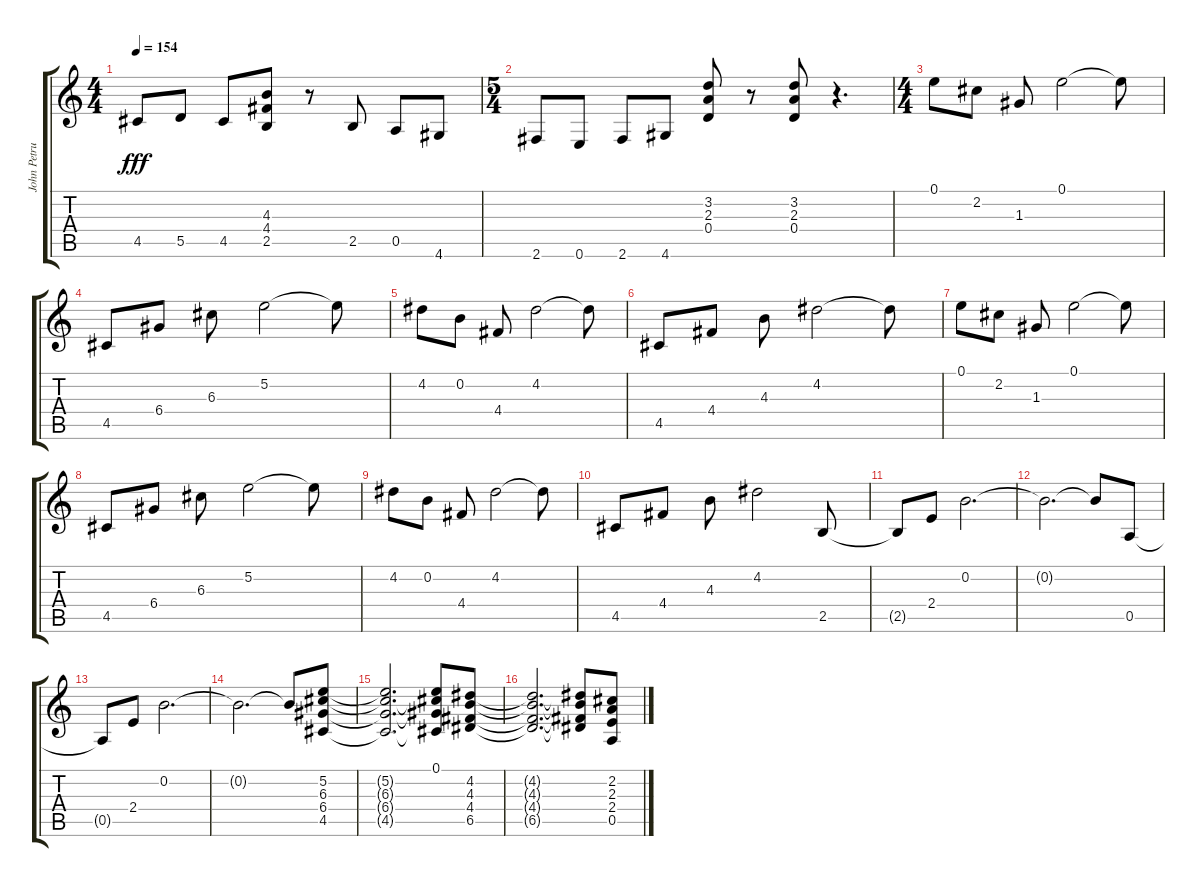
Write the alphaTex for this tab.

\track ("John Petrucci Rhythm" "John Petru") {instrument distortionguitar}
\staff {score tabs}
\tuning (E4 B3 G3 D3 A2 E2) {hide}
\ts (4 4)
\tempo 154
\clef g2
\ks c
4.5.8{dy fff} 5.5.8 4.5.8 (4.3 4.4 2.5).8 r.8 2.5.8 0.5.8 4.6.8 |
\ts (5 4)
2.6.8 0.6.8 2.6.8 4.6.8 (3.2 2.3 0.4).8 r.8 (3.2 2.3 0.4).8 r.4{d} |
\ts (4 4)
0.1.8 2.2.8 1.3.8 0.1.2 0.1{t}.8 |
4.5.8 6.4.8 6.3.8 5.2.2 5.2{t}.8 |
4.2.8 0.2.8 4.4.8 4.2.2 4.2{t}.8 |
4.5.8 4.4.8 4.3.8 4.2.2 4.2{t}.8 |
0.1.8 2.2.8 1.3.8 0.1.2 0.1{t}.8 |
4.5.8 6.4.8 6.3.8 5.2.2 5.2{t}.8 |
4.2.8 0.2.8 4.4.8 4.2.2 4.2{t}.8 |
4.5.8 4.4.8 4.3.8 4.2.2 2.5.8 |
2.5{t}.8 2.4.8 0.2.2{d} |
0.2{t}.2{d} 0.2{t}.8 0.5.8 |
0.5{t}.8 2.4.8 0.2.2{d} |
0.2{t}.2{d} 0.2{t}.8 (5.2 6.3 6.4 4.5).8 |
(5.2{t} 6.3{t} 6.4{t} 4.5{t}).2{d} (0.1 6.3{t} 6.4{t} 4.5{t}).8 (4.2 4.3 4.4 6.5).8 |
(4.2{t} 4.3{t} 4.4{t} 6.5{t}).2{d} (4.2{t} 4.3{t} 4.4{t} 6.5{t}).8 (2.2 2.3 2.4 0.5).8
